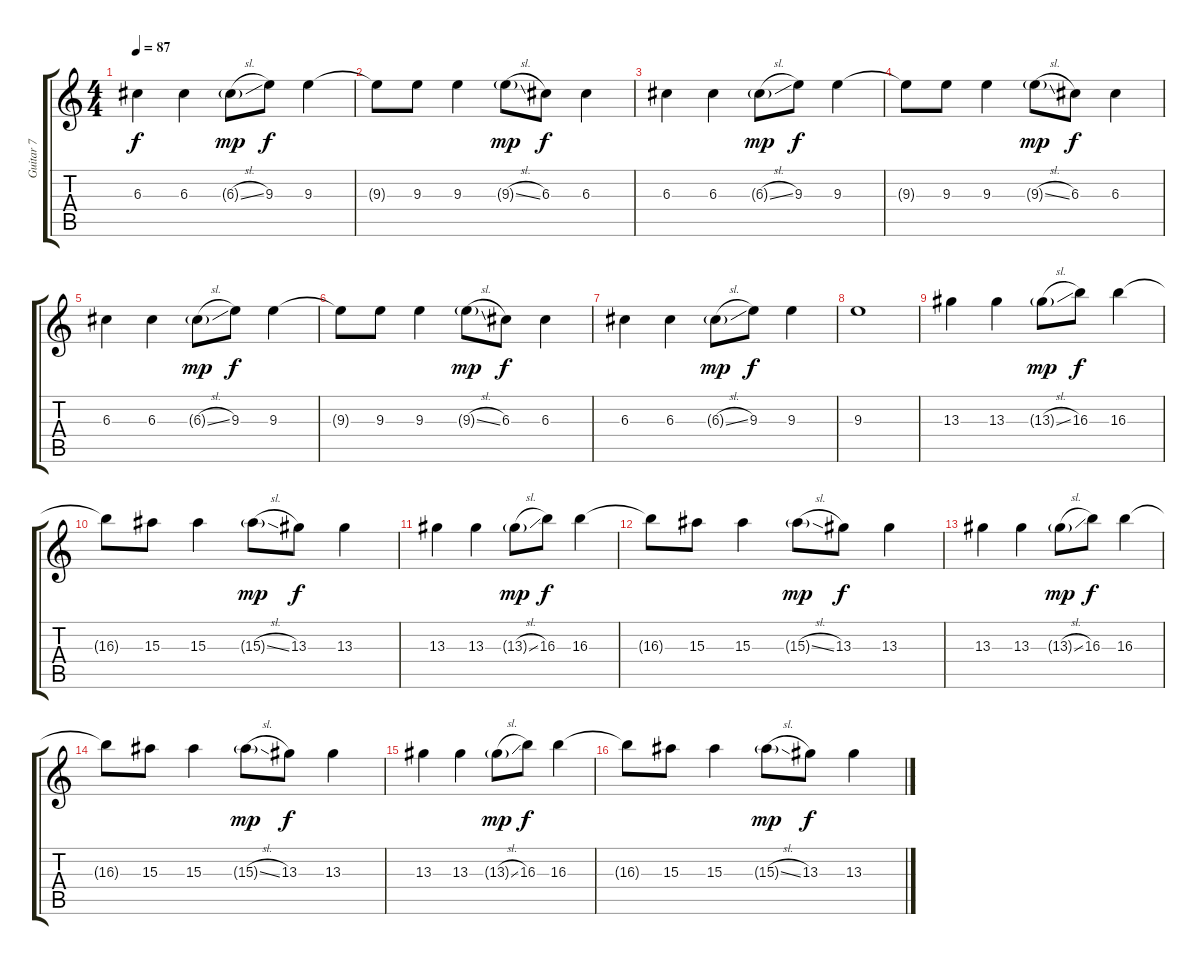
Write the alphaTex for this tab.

\track ("Guitar 7" "Guitar 7") {instrument overdrivenguitar}
\staff {score tabs}
\tuning (E4 B3 G3 D3 A2 E2) {hide}
\ts (4 4)
\tempo 87
\clef g2
\ks c
6.3.4{dy f} 6.3.4 6.3{sl g}.8{dy mp} 9.3.8{dy f} 9.3.4 |
9.3{t}.8 9.3.8 9.3.4 9.3{sl g}.8{dy mp} 6.3.8{dy f} 6.3.4 |
6.3.4 6.3.4 6.3{sl g}.8{dy mp} 9.3.8{dy f} 9.3.4 |
9.3{t}.8 9.3.8 9.3.4 9.3{sl g}.8{dy mp} 6.3.8{dy f} 6.3.4 |
6.3.4 6.3.4 6.3{sl g}.8{dy mp} 9.3.8{dy f} 9.3.4 |
9.3{t}.8 9.3.8 9.3.4 9.3{sl g}.8{dy mp} 6.3.8{dy f} 6.3.4 |
6.3.4 6.3.4 6.3{sl g}.8{dy mp} 9.3.8{dy f} 9.3.4 |
9.3.1 |
13.3.4 13.3.4 13.3{sl g}.8{dy mp} 16.3.8{dy f} 16.3.4 |
16.3{t}.8 15.3.8 15.3.4 15.3{sl g}.8{dy mp} 13.3.8{dy f} 13.3.4 |
13.3.4 13.3.4 13.3{sl g}.8{dy mp} 16.3.8{dy f} 16.3.4 |
16.3{t}.8 15.3.8 15.3.4 15.3{sl g}.8{dy mp} 13.3.8{dy f} 13.3.4 |
13.3.4 13.3.4 13.3{sl g}.8{dy mp} 16.3.8{dy f} 16.3.4 |
16.3{t}.8 15.3.8 15.3.4 15.3{sl g}.8{dy mp} 13.3.8{dy f} 13.3.4 |
13.3.4 13.3.4 13.3{sl g}.8{dy mp} 16.3.8{dy f} 16.3.4 |
16.3{t}.8 15.3.8 15.3.4 15.3{sl g}.8{dy mp} 13.3.8{dy f} 13.3.4
